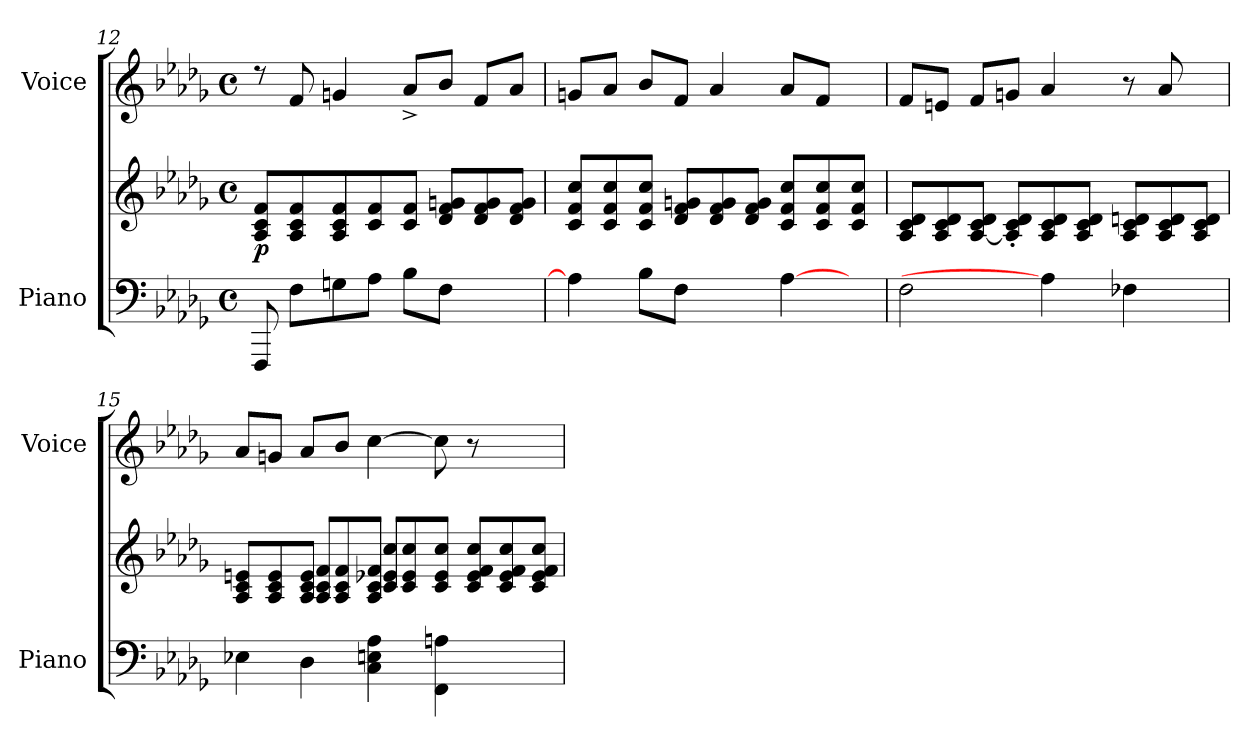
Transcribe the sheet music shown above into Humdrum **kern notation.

**kern	**kern	**dynam	**kern
*part2	*part2	*part2	*part1
*staff3	*staff2	*staff2/3	*staff1
*I"Piano	*	*	*I"Voice
*I'Piano	*	*	*I'Voice
!!LO:LB:g=z
*clefF4	*clefG2	*	*clefG2
*k[b-e-a-d-g-]	*k[b-e-a-d-g-]	*	*k[b-e-a-d-g-]
*M4/4	*M4/4	*	*M4/4
*met(c)	*met(c)	*	*met(c)
=12	=12	=12	=12
*	*^	*	*
!	!	!	!LO:DY:b	!
8FFF/	8A-/ 8c/ 8f/L	4ryy	p	8rcc
8F\L	8A-/ 8c/ 8f/	.	.	8f/
8Gn\	8A-/ 8c/ 8f/J	8c/ 8f/L	.	4gn/
8A-\J	2ryy	8c/ 8f/	.	.
8B-\L	.	8c/ 8f/J	.	8a-^</L
8F\J	.	8d-/ 8f/ 8gn/L	.	8b-/J
4ryy	.	8d-/ 8f/ 8g/	.	8f/L
.	8ryy	8d-/ 8f/ 8g/J	.	8a-/J
*	*v	*v	*	*
=13	=13	=13	=13
*^	*	*	*
2.ryy	4A-\]	8c/ 8f/ 8cc/L	.	8gn/L
.	.	8c/ 8f/ 8cc/	.	8a-/J
.	8B-\L	8c/ 8f/ 8cc/J	.	8b-/L
.	8F\J	8d-/ 8f/ 8gn/L	.	8f/J
.	8ryy	8d-/ 8f/ 8g/	.	4a-/
.	2ryy	8d-/ 8f/ 8g/J	.	.
[4A-\	.	8c/ 8f/ 8cc/L	.	8a-/L
.	.	8c/ 8f/ 8cc/	.	8f/J
8ryy	.	8c/ 8f/ 8cc/J	.	8ryy
!!LO:LB:g=z
=14	=14	=14	=14	=14
2F\	2.ryy	8A-/ 8c/ 8d-/L	.	8f/L
.	.	8A-/ 8c/ 8d-/	.	8en/J
.	.	[<8A-/ 8c/ 8d-/J	.	8f/L
.	.	8A-/]'< 8c/'< 8d-/'<L	.	8gn/J
4A-\]	.	8A-/ 8c/ 8d-/	.	4a-/
.	.	8A-/ 8c/ 8d-/J	.	.
8ryy	4F-X\	8A-/ 8c/ 8dn/L	.	8r
4ryy	.	8A-/ 8c/ 8d/	.	8a-/
.	8ryy	8A-/ 8c/ 8d/J	.	8ryy
*v	*v	*	*	*
=15	=15	=15	=15
*	*^	*	*
*	*	*^	*	*
4E-X\	8A-/ 8c/ 8en/L	4ryy	2ryy	.	8a-/L
.	8A-/ 8c/ 8e/	.	.	.	8gn/J
4D-\	8A-/ 8c/ 8e/J	8A-/ 8c/ 8f/L	.	.	8a-/L
.	2..ryy	8A-/ 8c/ 8f/	.	.	8b-/J
4C\ 4En\ 4A-\	.	8A-/ 8c/ 8f/J	8c/ 8e-X/ 8cc/L	.	[>4cc\
.	.	2ryy	8c/ 8e-/ 8cc/	.	.
4FF\ 4An\	.	.	8c/ 8e-/ 8cc/J	.	8cc\]
.	.	.	8c/ 8e-/ 8f/ 8cc/L	.	8r
4ryy	.	.	8c/ 8e-/ 8f/ 8cc/	.	4ryy
.	.	8ryy	8c/ 8e-/ 8f/ 8cc/J	.	.
*	*v	*v	*v	*	*
=	=	=	=
*-	*-	*-	*-
